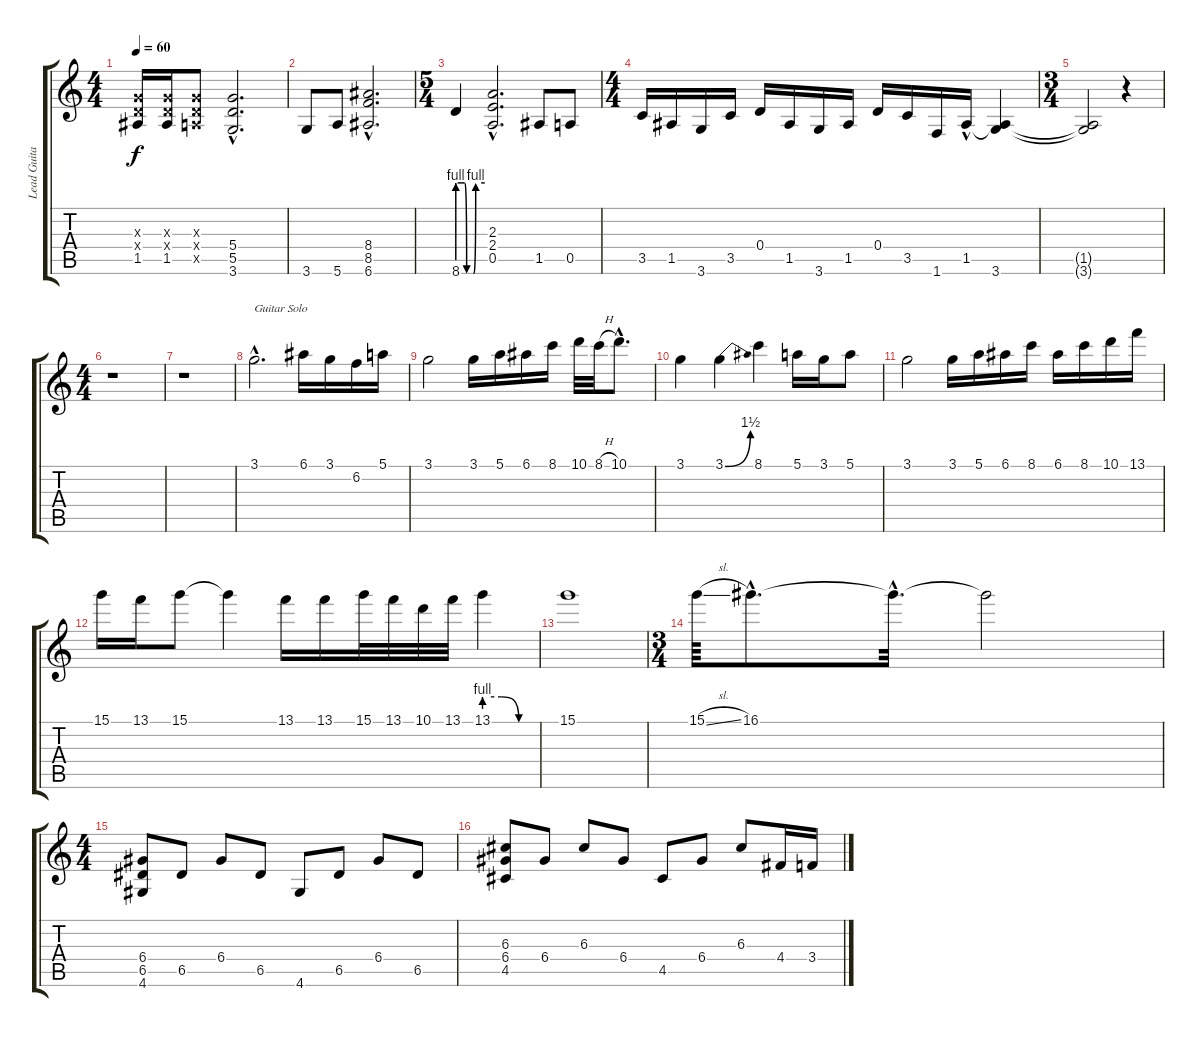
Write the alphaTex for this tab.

\track ("Lead Guitar" "Lead Guita") {instrument distortionguitar}
\staff {score tabs}
\tuning (E4 B3 G3 D3 A2 E2) {hide}
\ts (4 4)
\tempo 60
\clef g2
\ks c
(0.3{x} 0.4{x} 1.5).16{dy f volume 13} (0.3{x} 0.4{x} 1.5).16 (0.3{x} 0.4{x} 0.5{x}).8 (5.4{hac} 5.5{hac} 3.6{hac}).2{d} |
3.6.8 5.6.8 (8.4{hac} 8.5{hac} 6.6{hac}).2{d} |
\ts (5 4)
8.6{be (custom 0 4 15 4 20 0 30 0 35 0 40 4 60 4)}.4 (2.3{hac} 2.4{hac} 0.5{hac}).2{d} 1.5.8 0.5.8 |
\ts (4 4)
3.5.16 1.5.16 3.6.16 3.5.16 0.4.16 1.5.16 3.6.16 1.5.16 0.4.16 3.5.16 1.6.16 1.5{hac}.16 (1.5{t} 3.6).4 |
\ts (3 4)
(1.5{t} 3.6{t}).2 r.4 |
\ts (4 4)
r.1 |
r.1 |
3.1{hac}.2{d txt "Guitar Solo" volume 10 instrument overdrivenguitar} 6.1.16 3.1.16 6.2.16 5.1.16 |
3.1.2 3.1.16 5.1.16 6.1.16 8.1.16 10.1.32 8.1{h}.32 10.1{hac}.8{d} |
3.1.4 3.1{be (bend 0 0 60 6)}.4 8.1.4 5.1.16 3.1.16 5.1.8 |
3.1.2 3.1.16 5.1.16 6.1.16 8.1.16 6.1.16 8.1.16 10.1.16 13.1.16 |
15.1.16 13.1.16 15.1.8 15.1{t}.4 13.1.16 13.1.16 15.1.32 13.1.32 10.1.32 13.1.32 13.1{be (custom 0 4 20 4 40 0 60 0)}.4 |
15.1.1 |
\ts (3 4)
15.1{sl}.64 16.1{hac}.8{d} 16.1{hac t}.32{d} 16.1{t}.2 |
\ts (4 4)
(6.4 6.5 4.6).8{volume 13 instrument acousticguitarnylon} 6.5.8 6.4.8 6.5.8 4.6.8 6.5.8 6.4.8 6.5.8 |
(6.3 6.4 4.5).8 6.4.8 6.3.8 6.4.8 4.5.8 6.4.8 6.3.8 4.4.16 3.4.16
